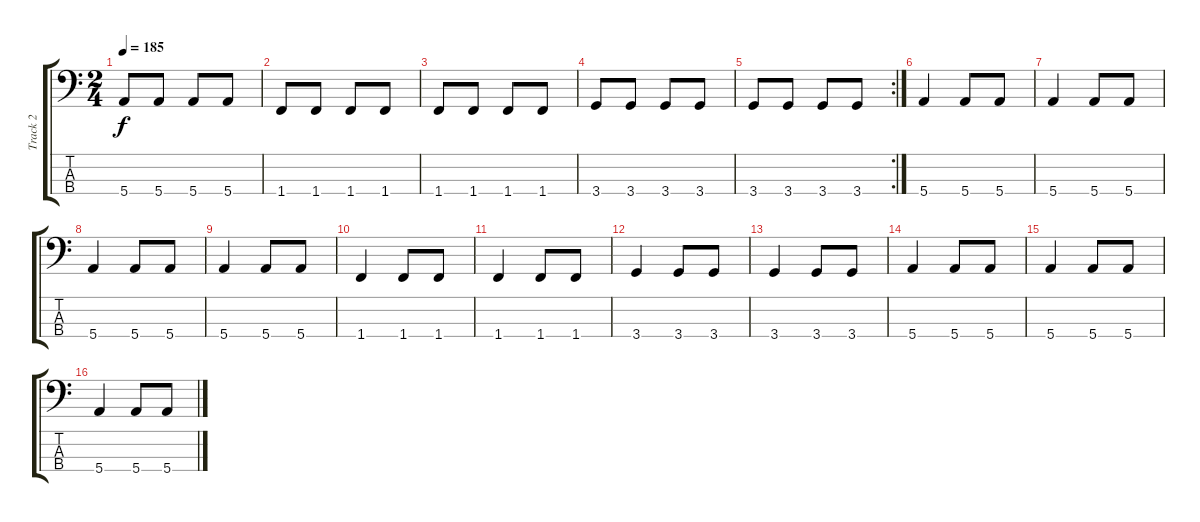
\track ("Track 2" "Track 2") {instrument electricbasspick}
\staff {score tabs}
\tuning (G2 D2 A1 E1) {hide}
\ts (2 4)
\tempo 185
\clef f4
\ks c
5.4.8{dy f} 5.4.8 5.4.8 5.4.8 |
1.4.8 1.4.8 1.4.8 1.4.8 |
1.4.8 1.4.8 1.4.8 1.4.8 |
3.4.8 3.4.8 3.4.8 3.4.8 |
\rc 2
3.4.8 3.4.8 3.4.8 3.4.8 |
5.4.4 5.4.8 5.4.8 |
5.4.4 5.4.8 5.4.8 |
5.4.4 5.4.8 5.4.8 |
5.4.4 5.4.8 5.4.8 |
1.4.4 1.4.8 1.4.8 |
1.4.4 1.4.8 1.4.8 |
3.4.4 3.4.8 3.4.8 |
3.4.4 3.4.8 3.4.8 |
5.4.4 5.4.8 5.4.8 |
5.4.4 5.4.8 5.4.8 |
5.4.4 5.4.8 5.4.8
